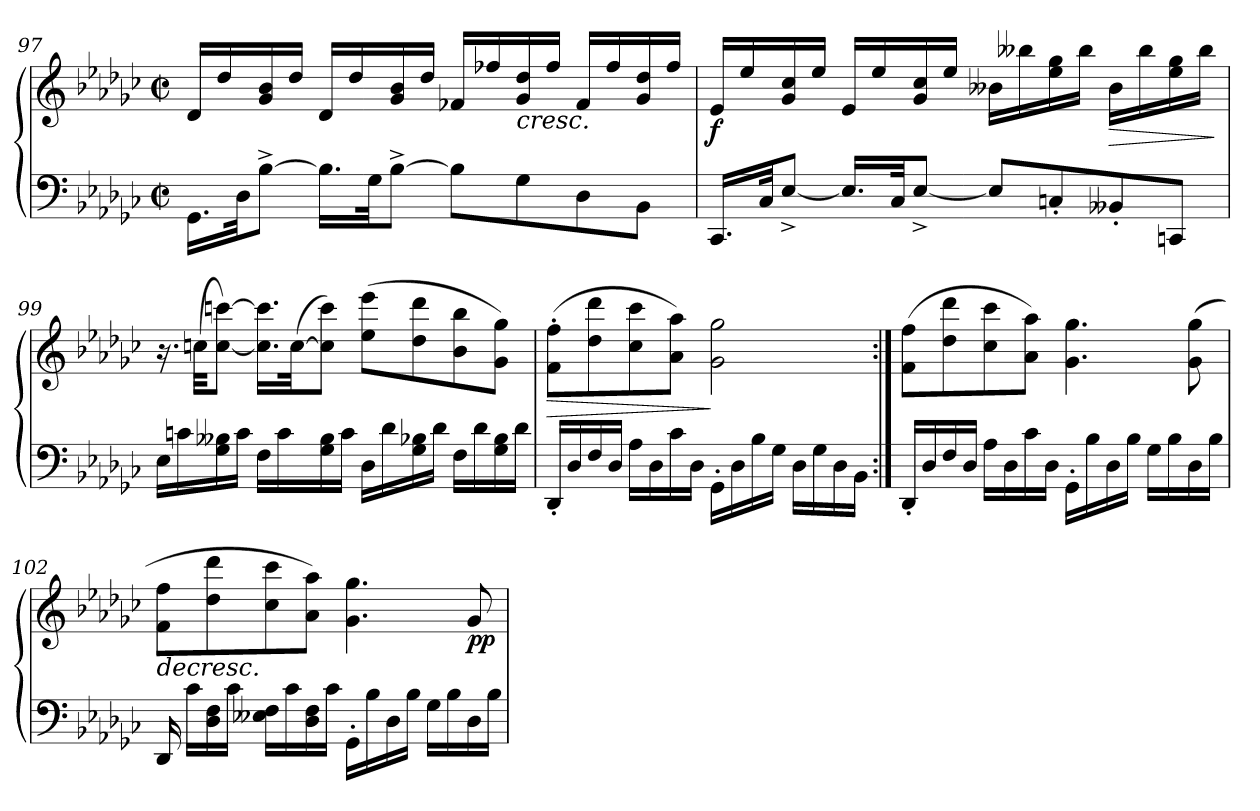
**kern	**kern	**dynam
*part1	*part1	*part1
*staff2	*staff1	*staff1/2
!!LO:LB:g=z
*clefF4	*clefG2	*
*k[b-e-a-d-g-c-]	*k[b-e-a-d-g-c-]	*
*G-:	*G-:	*
*M2/2	*M2/2	*
*met(c|)	*met(c|)	*
=97	=97	=97
16.GG-\LL	16d-/LL	.
.	16dd-/	.
32D-\Jk	.	.
[8B-^>\J	16g-/ 16b-/	.
.	16dd-/JJ	.
16.B-\LL]	16d-/LL	.
.	16dd-/	.
32G-\Jk	.	.
[8B-^>\J	16g-/ 16b-/	.
.	16dd-/JJ	.
8B-\L]	16f-X/LL	.
.	16ff-X/	.
!	!LO:TX:b:i:t=cresc.	!
8G-\	16g-/ 16dd-/	.
.	16ff-/JJ	.
8D-\	16f-/LL	.
.	16ff-/	.
8BB-\J	16g-/ 16dd-/	.
.	16ff-/JJ	.
=98	=98	=98
!	!	!LO:DY:b
16.CC-/LL	16e-/LL	f
.	16ee-/	.
32C-/Jk	.	.
[8E-^</J	16g-/ 16cc-/	.
.	16ee-/JJ	.
16.E-/LL]	16e-/LL	.
.	16ee-/	.
32C-/Jk	.	.
[8E-^</J	16g-/ 16cc-/	.
.	16ee-/JJ	.
8E-/L]	16b--X\LL	.
.	16bb--X\	.
8Cn'</	16ee-\ 16gg-\	.
.	16bb--\JJ	.
!	!	!LO:HP:b
8BB--X'</	16b--\LL	>
.	16bb--\	.
8CCn/J	16ee-\ 16gg-\	.
.	16bb--\JJ	.
.	.	]
!!LO:LB:g=z
=99	=99	=99
16E-\LL	16.r	.
16cn\	.	.
.	(>32ccn\KKL	.
16G-\ 16B--X\	[8cc\ [8cccn\J)	.
16c\JJ	.	.
16F\LL	16.cc\] 16.ccc\]LL	.
16c\	.	.
.	(>[32cc\Jk	.
16G-\ 16B--\	8cc\] 8ccc\J)	.
16c\JJ	.	.
16D-\LL	(>8ee-\ 8eee-\L	.
16d-\	.	.
16G-\ 16B-X\	8dd-\ 8ddd-\	.
16d-\JJ	.	.
16F\LL	8b-\ 8bb-\	.
16d-\	.	.
16G-\ 16B-\	8g-\ 8gg-\J)	.
16d-\JJ	.	.
=100	=100	=100
!	!	!LO:HP:b
16DD-'</LL	(>8f\'> 8ff\'>L	>
16D-/	.	.
16F/	8dd-\ 8ddd-\	.
16D-/JJ	.	.
16A-\LL	8cc-i\ 8ccc-i\	.
16D-\	.	.
16c-i\	8a-\ 8aa-\J)	.
16D-\JJ	.	.
16GG-'>\LL	2g-\ 2gg-\	]
16D-\	.	.
16B-\	.	.
16G-\JJ	.	.
16D-\LL	.	.
16G-\	.	.
16D-\	.	.
16BB-\JJ	.	.
!!LO:PB:g=z
=101:|!	=101:|!	=101:|!
16DD-'</LL	(>8f\ 8ff\L	.
16D-/	.	.
16F/	8dd-\ 8ddd-\	.
16D-/JJ	.	.
16A-\LL	8cc-i\ 8ccc-i\	.
16D-\	.	.
16c-i\	8a-\ 8aa-\J)	.
16D-\JJ	.	.
16GG-'>\LL	4.g-\ 4.gg-\	.
16B-\	.	.
16D-\	.	.
16B-\JJ	.	.
16G-\LL	.	.
16B-\	.	.
16D-\	(>8g-\ 8gg-\	.
16B-\JJ	.	.
=102	=102	=102
!	!LO:TX:b:i:t=decresc.	!
16DD-/	8f\ 8ff\L	.
16c-\LL	.	.
16D-\ 16F\	8dd-\ 8ddd-\	.
16c-\JJ	.	.
16E--X\ 16F\LL	8cc-\ 8ccc-\	.
16c-\	.	.
16D-\ 16F\	8a-\ 8aa-\J)	.
16c-\JJ	.	.
16GG-'>\LL	4.g-\ 4.gg-\	.
16B-\	.	.
16D-\	.	.
16B-\JJ	.	.
16G-\LL	.	.
16B-\	.	.
!	!	!LO:DY:b
16D-\	8g-/	pp
16B-\JJ	.	.
=	=	=
*-	*-	*-
